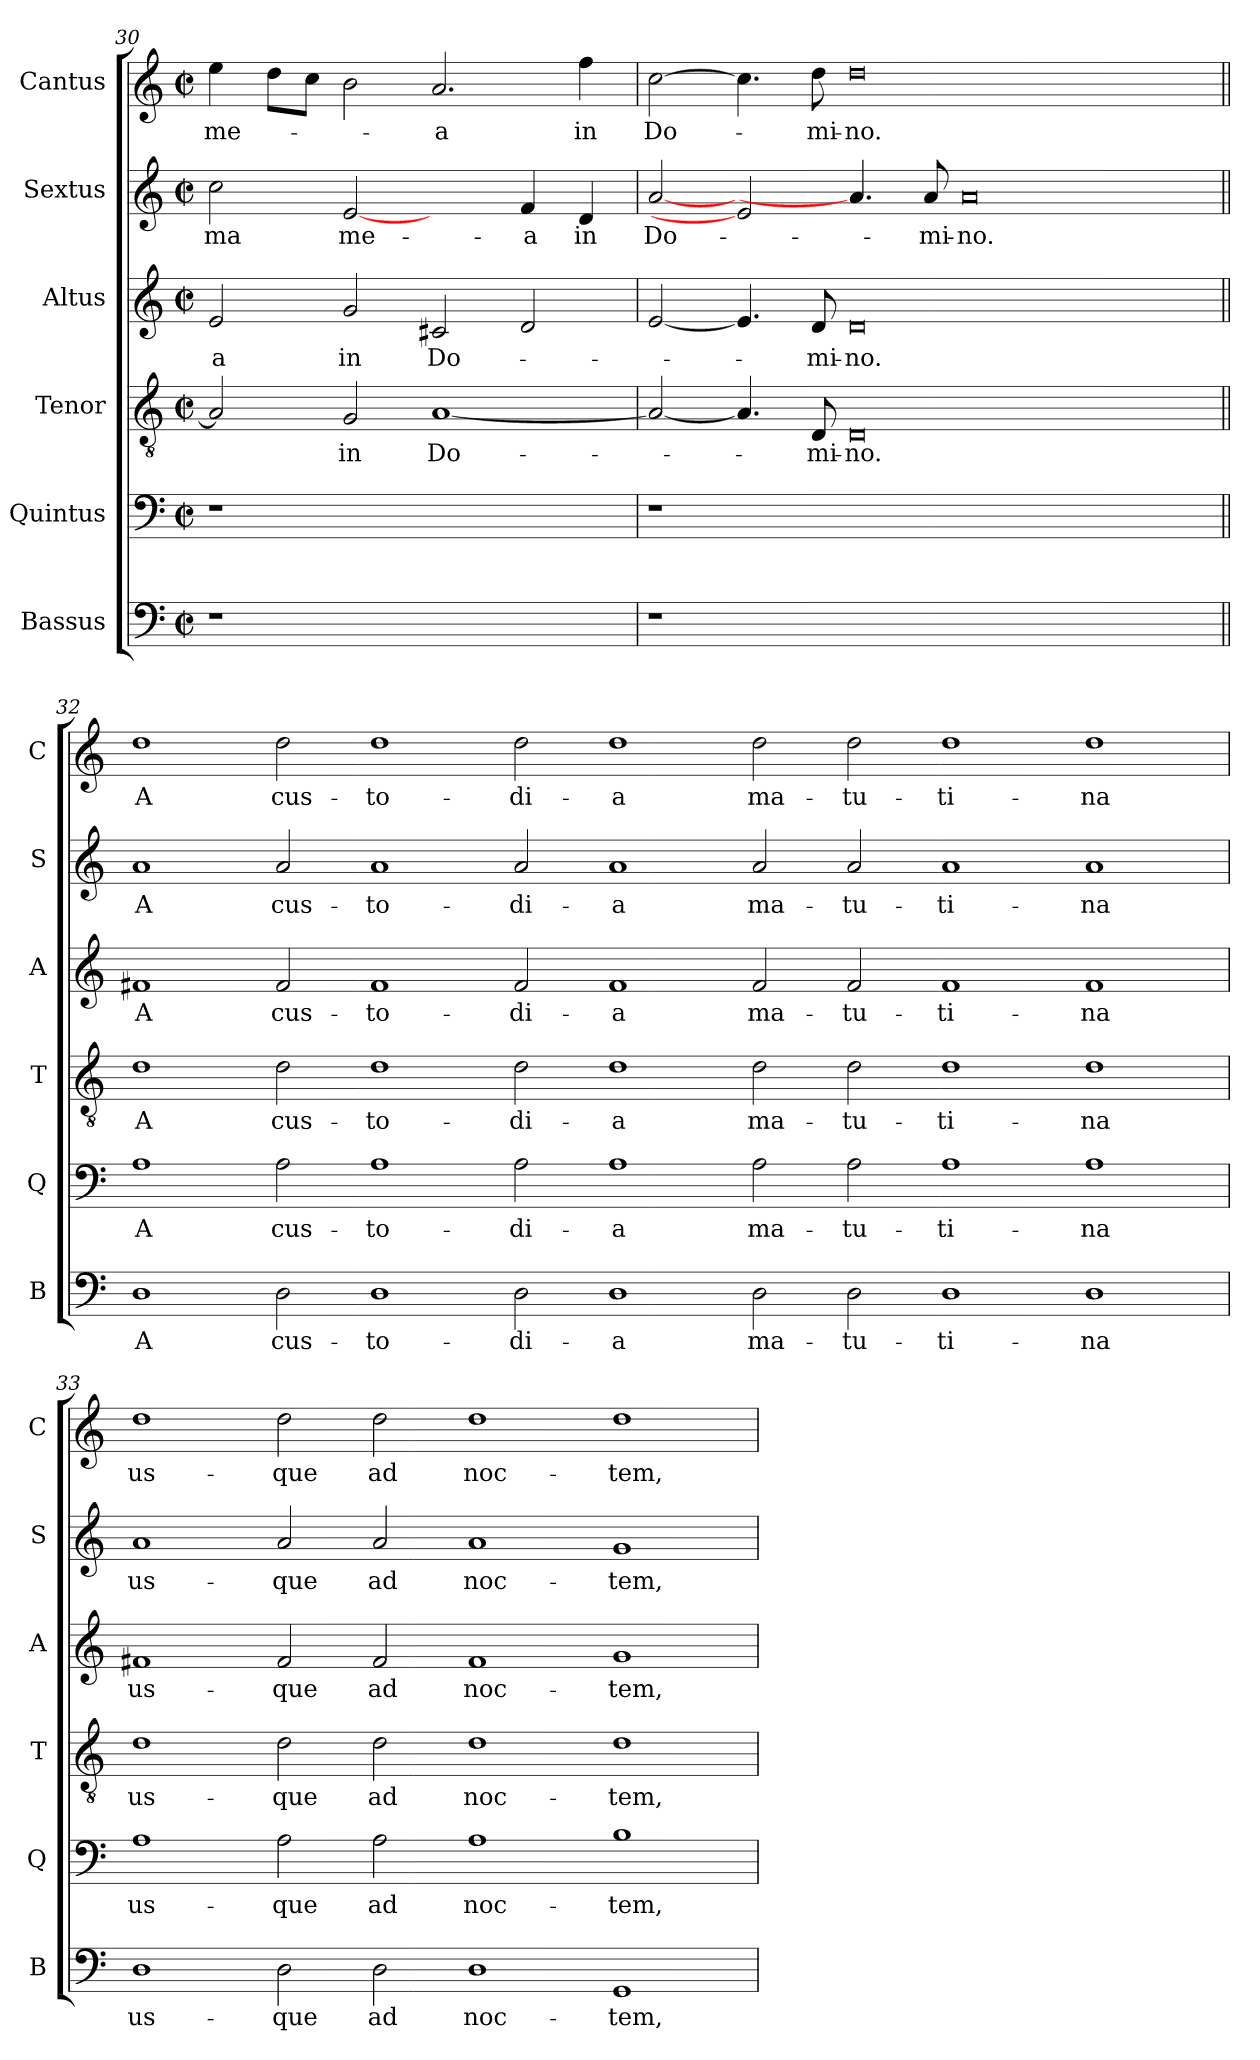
**kern	**text	**kern	**text	**kern	**text	**kern	**text	**kern	**text	**kern	**text
*part6	*part6	*part5	*part5	*part4	*part4	*part3	*part3	*part2	*part2	*part1	*part1
*staff6	*staff6	*staff5	*staff5	*staff4	*staff4	*staff3	*staff3	*staff2	*staff2	*staff1	*staff1
*I"Bassus	*	*I"Quintus	*	*I"Tenor	*	*I"Altus	*	*I"Sextus	*	*I"Cantus	*
*I'B	*	*I'Q	*	*I'T	*	*I'A	*	*I'S	*	*I'C	*
*clefF4	*	*clefF4	*	*clefGv2	*	*clefG2	*	*clefG2	*	*clefG2	*
*k[]	*	*k[]	*	*k[]	*	*k[]	*	*k[]	*	*k[]	*
*C:	*	*C:	*	*C:	*	*C:	*	*C:	*	*C:	*
*M2/2	*	*M2/2	*	*M2/2	*	*M2/2	*	*M2/2	*	*M2/2	*
*met(c|)	*	*met(c|)	*	*met(c|)	*	*met(c|)	*	*met(c|)	*	*met(c|)	*
=30	=30	=30	=30	=30	=30	=30	=30	=30	=30	=30	=30
!	!	!	!	!	!	!	!LO:LY:b	!	!LO:LY:b	!	!LO:LY:b
1r	.	1r	.	2A/]	.	2e/	-a	2cc\	-ma	4ee\	me-
.	.	.	.	.	.	.	.	.	.	8dd\L	.
.	.	.	.	.	.	.	.	.	.	8cc\J	.
!	!	!	!	!	!LO:LY:b	!	!LO:LY:b	!	!LO:LY:b	!	!
.	.	.	.	2G/	in	2g/	in	[2e	me-	2b\	.
!	!	!	!	!	!LO:LY:b	!	!LO:LY:b	!	!	!	!LO:LY:b
1ryy	.	1ryy	.	[1A	Do-	2c#X/	Do-	2ryy	.	2.a/	-a
!	!	!	!	!	!	!	!	!	!LO:LY:b	!	!
.	.	.	.	.	.	2d/	.	4f/	-a	.	.
!	!	!	!	!	!	!	!	!	!LO:LY:b	!	!LO:LY:b
.	.	.	.	.	.	.	.	4d/	in	4ff\	in
=31	=31	=31	=31	=31	=31	=31	=31	=31	=31	=31	=31
!	!	!	!	!	!	!	!	!	!LO:LY:b	!	!LO:LY:b
1r	.	1r	.	2A/_	.	[2e/	.	[2a/	Do-	[2cc\	Do-
.	.	.	.	4.A/]	.	4.e/]	.	2e]	.	4.cc\]	.
!	!	!	!	!	!LO:LY:b	!	!LO:LY:b	!	!	!	!LO:LY:b
.	.	.	.	8D/	-mi-	8d/	-mi-	.	.	8dd\	-mi-
!	!	!	!	!	!LO:LY:b	!	!LO:LY:b	!	!	!	!LO:LY:b
0ryy	.	0ryy	.	0D	-no.	0d	-no.	4.a/]	.	0dd	-no.
!	!	!	!	!	!	!	!	!	!LO:LY:b	!	!
.	.	.	.	.	.	.	.	8a/	-mi-	.	.
!	!	!	!	!	!	!	!	!	!LO:LY:b	!	!
.	.	.	.	.	.	.	.	0a	-no.	.	.
2ryy	.	2ryy	.	2ryy	.	2ryy	.	.	.	2ryy	.
!!LO:PB:g=z
=32||	=32||	=32||	=32||	=32||	=32||	=32||	=32||	=32||	=32||	=32||	=32||
!	!LO:LY:b	!	!LO:LY:b	!	!LO:LY:b	!	!LO:LY:b	!	!LO:LY:b	!	!LO:LY:b
1D	A	1A	A	1d	A	1f#X	A	1a	A	1dd	A
!	!LO:LY:b	!	!LO:LY:b	!	!LO:LY:b	!	!LO:LY:b	!	!LO:LY:b	!	!LO:LY:b
2D\	cus-	2A\	cus-	2d\	cus-	2f#/	cus-	2a/	cus-	2dd\	cus-
!	!LO:LY:b	!	!LO:LY:b	!	!LO:LY:b	!	!LO:LY:b	!	!LO:LY:b	!	!LO:LY:b
1D	-to-	1A	-to-	1d	-to-	1f#	-to-	1a	-to-	1dd	-to-
!	!LO:LY:b	!	!LO:LY:b	!	!LO:LY:b	!	!LO:LY:b	!	!LO:LY:b	!	!LO:LY:b
2D\	-di-	2A\	-di-	2d\	-di-	2f#/	-di-	2a/	-di-	2dd\	-di-
!	!LO:LY:b	!	!LO:LY:b	!	!LO:LY:b	!	!LO:LY:b	!	!LO:LY:b	!	!LO:LY:b
1D	-a	1A	-a	1d	-a	1f#	-a	1a	-a	1dd	-a
!	!LO:LY:b	!	!LO:LY:b	!	!LO:LY:b	!	!LO:LY:b	!	!LO:LY:b	!	!LO:LY:b
2D\	ma-	2A\	ma-	2d\	ma-	2f#/	ma-	2a/	ma-	2dd\	ma-
!	!LO:LY:b	!	!LO:LY:b	!	!LO:LY:b	!	!LO:LY:b	!	!LO:LY:b	!	!LO:LY:b
2D\	-tu-	2A\	-tu-	2d\	-tu-	2f#/	-tu-	2a/	-tu-	2dd\	-tu-
!	!LO:LY:b	!	!LO:LY:b	!	!LO:LY:b	!	!LO:LY:b	!	!LO:LY:b	!	!LO:LY:b
1D	-ti-	1A	-ti-	1d	-ti-	1f#	-ti-	1a	-ti-	1dd	-ti-
!	!LO:LY:b	!	!LO:LY:b	!	!LO:LY:b	!	!LO:LY:b	!	!LO:LY:b	!	!LO:LY:b
1D	-na	1A	-na	1d	-na	1f#	-na	1a	-na	1dd	-na
=33`	=33`	=33`	=33`	=33`	=33`	=33`	=33`	=33`	=33`	=33`	=33`
!	!LO:LY:b	!	!LO:LY:b	!	!LO:LY:b	!	!LO:LY:b	!	!LO:LY:b	!	!LO:LY:b
1D	us-	1A	us-	1d	us-	1f#X	us-	1a	us-	1dd	us-
!	!LO:LY:b	!	!LO:LY:b	!	!LO:LY:b	!	!LO:LY:b	!	!LO:LY:b	!	!LO:LY:b
2D\	-que	2A\	-que	2d\	-que	2f#/	-que	2a/	-que	2dd\	-que
!	!LO:LY:b	!	!LO:LY:b	!	!LO:LY:b	!	!LO:LY:b	!	!LO:LY:b	!	!LO:LY:b
2D\	ad	2A\	ad	2d\	ad	2f#/	ad	2a/	ad	2dd\	ad
!	!LO:LY:b	!	!LO:LY:b	!	!LO:LY:b	!	!LO:LY:b	!	!LO:LY:b	!	!LO:LY:b
1D	noc-	1A	noc-	1d	noc-	1f#	noc-	1a	noc-	1dd	noc-
!	!LO:LY:b	!	!LO:LY:b	!	!LO:LY:b	!	!LO:LY:b	!	!LO:LY:b	!	!LO:LY:b
1GG	-tem,	1B	-tem,	1d	-tem,	1g	-tem,	1g	-tem,	1dd	-tem,
=`	=`	=`	=`	=`	=`	=`	=`	=`	=`	=`	=`
*-	*-	*-	*-	*-	*-	*-	*-	*-	*-	*-	*-
